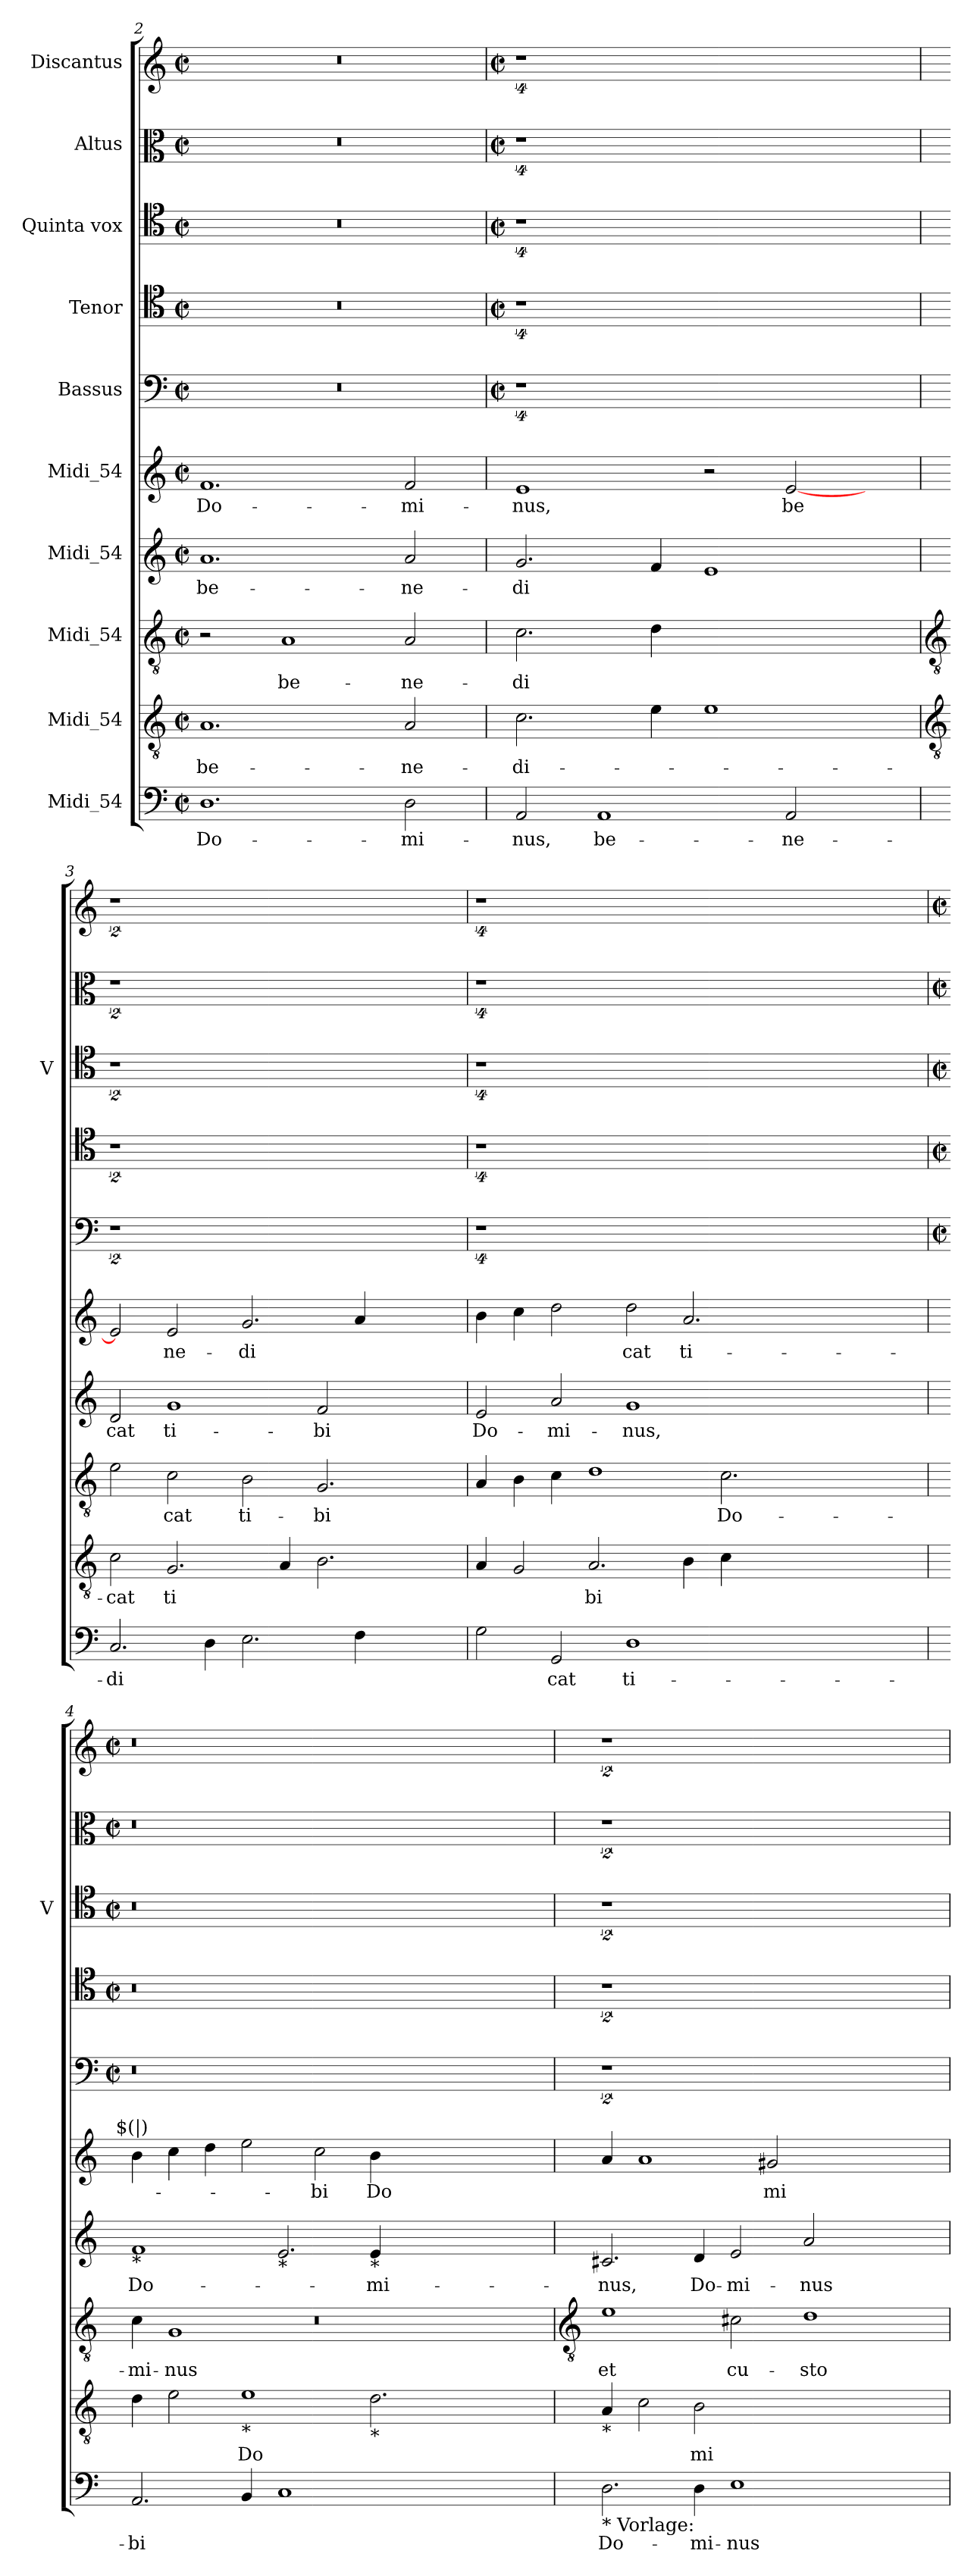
**kern	**text	**kern	**text	**kern	**text	**kern	**text	**kern	**text	**kern	**kern	**kern	**kern	**kern
*part10	*part10	*part9	*part9	*part8	*part8	*part7	*part7	*part6	*part6	*part5	*part4	*part3	*part2	*part1
*staff10	*staff10	*staff9	*staff9	*staff8	*staff8	*staff7	*staff7	*staff6	*staff6	*staff5	*staff4	*staff3	*staff2	*staff1
*I"Midi_54	*	*I"Midi_54	*	*I"Midi_54	*	*I"Midi_54	*	*I"Midi_54	*	*I"Bassus	*I"Tenor	*I"Quinta vox	*I"Altus	*I"Discantus
*	*	*	*	*	*	*	*	*	*	*	*	*I'V	*	*
*clefF4	*	*clefGv2	*	*clefGv2	*	*clefG2	*	*clefG2	*	*clefF4	*clefC4	*clefC4	*clefC3	*clefG2
*k[]	*	*k[]	*	*k[]	*	*k[]	*	*k[]	*	*k[]	*k[]	*k[]	*k[]	*k[]
*C:	*	*C:	*	*C:	*	*C:	*	*C:	*	*C:	*C:	*C:	*C:	*C:
*M4/2	*	*M4/2	*	*M4/2	*	*M4/2	*	*M4/2	*	*M4/2	*M4/2	*M4/2	*M4/2	*M4/2
*met(c|)	*	*met(c|)	*	*met(c|)	*	*met(c|)	*	*met(c|)	*	*met(c|)	*met(c|)	*met(c|)	*met(c|)	*met(c|)
=2	=2	=2	=2	=2	=2	=2	=2	=2	=2	=2	=2	=2	=2	=2
!	!LO:LY:b	!	!LO:LY:b	!	!	!	!LO:LY:b	!	!LO:LY:b	!	!	!	!	!
1.D	Do-	1.A	be-	2r	.	1.a	be-	1.f	Do-	0r	0r	0r	0r	0r
!	!	!	!	!	!LO:LY:b	!	!	!	!	!	!	!	!	!
.	.	.	.	1A	be-	.	.	.	.	.	.	.	.	.
!	!LO:LY:b	!	!LO:LY:b	!	!LO:LY:b	!	!LO:LY:b	!	!LO:LY:b	!	!	!	!	!
2D	-mi-	2A	-ne-	2A	-ne-	2a	-ne-	2f	-mi-	.	.	.	.	.
!!LO:LB:g=z
=3	=3	=3	=3	=3	=3	=3	=3	=3	=3	=3	=3	=3	=3	=3
*	*	*	*	*	*	*	*	*	*	*M4/2	*M4/2	*M4/2	*M4/2	*M4/2
*	*	*	*	*	*	*	*	*	*	*met(c|)	*met(c|)	*met(c|)	*met(c|)	*met(c|)
!	!LO:LY:b	!	!LO:LY:b	!	!LO:LY:b	!	!LO:LY:b	!	!LO:LY:b	!	!	!	!	!
2AA	-nus,	2.c	-di-	2.c	-di-	2.g	-di	1e	-nus,	4%9r	4%9r	4%9r	4%9r	4%9r
!	!LO:LY:b	!	!	!	!	!	!	!	!	!	!	!	!	!
1AA	be-	.	.	.	.	.	.	.	.	.	.	.	.	.
!	!	!	!	!	!	!	!LO:LY:b	!	!	!	!	!	!	!
.	.	4e	.	4d	.	4f	-	.	.	.	.	.	.	.
.	.	1e	.	1ryy	.	1e	.	2r	.	.	.	.	.	.
!	!LO:LY:b	!	!	!	!	!	!	!	!LO:LY:b	!	!	!	!	!
2AA	-ne-	.	.	.	.	.	.	[2e	be-	.	.	.	.	.
4ryy	.	4ryy	.	4ryy	.	4ryy	.	4ryy	.	.	.	.	.	.
!!LO:LB:g=z
=3	=3	=3	=3	=3	=3	=3	=3	=3	=3	=3	=3	=3	=3	=3
*	*	*clefGv2	*	*clefGv2	*	*	*	*	*	*	*	*	*	*
!	!LO:LY:b	!	!LO:LY:b	!	!LO:LY:b	!	!LO:LY:b	!	!LO:LY:b	!	!	!	!	!
2.C	-di	2c	-cat	2e	--	2d	cat	2e]	--	2%5r	2%5r	2%5r	2%5r	2%5r
!	!	!	!LO:LY:b	!	!LO:LY:b	!	!LO:LY:b	!	!LO:LY:b	!	!	!	!	!
.	.	2.G	ti	2c	cat	1g	ti-	2e	ne-	.	.	.	.	.
!	!LO:LY:b	!	!	!	!	!	!	!	!	!	!	!	!	!
4D	-	.	.	.	.	.	.	.	.	.	.	.	.	.
!	!	!	!	!	!LO:LY:b	!	!	!	!LO:LY:b	!	!	!	!	!
2.E	.	.	.	2B	ti-	.	.	2.g	-di	.	.	.	.	.
!	!	!	!LO:LY:b	!	!	!	!	!	!	!	!	!	!	!
.	.	4A	-	.	.	.	.	.	.	.	.	.	.	.
!	!	!	!	!	!LO:LY:b	!	!LO:LY:b	!	!	!	!	!	!	!
.	.	2.B	.	2.G	-bi	2f	-bi	.	.	.	.	.	.	.
!	!	!	!	!	!	!	!	!	!LO:LY:b	!	!	!	!	!
4F	.	.	.	.	.	.	.	4a	-	.	.	.	.	.
2ryy	.	.	.	.	.	2ryy	.	2ryy	.	.	.	.	.	.
.	.	4ryy	.	4ryy	.	.	.	.	.	.	.	.	.	.
=3	=3	=3	=3	=3	=3	=3	=3	=3	=3	=3	=3	=3	=3	=3
!	!LO:LY:b	!	!	!	!	!	!LO:LY:b	!	!	!	!	!	!	!
2G	-	4A	.	4A	.	2e	Do-	4b	.	4%13r	4%13r	4%13r	4%13r	4%13r
!	!	!	!LO:LY:b	!	!	!	!	!	!	!	!	!	!	!
.	.	2G	-	4B	.	.	.	4cc	.	.	.	.	.	.
!	!LO:LY:b	!	!	!	!	!	!LO:LY:b	!	!	!	!	!	!	!
2GG	cat	.	.	4c	.	2a	-mi-	2dd	.	.	.	.	.	.
!	!	!	!LO:LY:b	!	!	!	!	!	!	!	!	!	!	!
.	.	2.A	bi	1d	.	.	.	.	.	.	.	.	.	.
!	!LO:LY:b	!	!	!	!	!	!LO:LY:b	!	!LO:LY:b	!	!	!	!	!
1D	ti-	.	.	.	.	1g	-nus,	2dd	cat	.	.	.	.	.
!	!	!	!	!	!	!	!	!	!LO:LY:b	!	!	!	!	!
.	.	4B	.	.	.	.	.	2.a	ti-	.	.	.	.	.
!	!	!	!	!	!LO:LY:b	!	!	!	!	!	!	!	!	!
.	.	4c	.	2.c	Do-	.	.	.	.	.	.	.	.	.
1ryy	.	1ryy	.	.	.	1ryy	.	.	.	.	.	.	.	.
.	.	.	.	.	.	.	.	1ryy	.	.	.	.	.	.
.	.	.	.	2.ryy	.	.	.	.	.	.	.	.	.	.
4ryy	.	4ryy	.	.	.	4ryy	.	.	.	.	.	.	.	.
!!LO:LB:g=z
=4	=4	=4	=4	=4	=4	=4	=4	=4	=4	=4	=4	=4	=4	=4
*	*	*	*	*	*	*	*	*	*	*M4/2	*M4/2	*M4/2	*M4/2	*M4/2
*	*	*	*	*	*	*	*	*	*	*met(c|)	*met(c|)	*met(c|)	*met(c|)	*met(c|)
!	!	!	!	!	!	!	!	!LO:TX:a:cj:t=$(|)	!	!	!	!	!	!
!	!	!	!	!	!	!LO:TX:b:t=*	!	!	!	!	!	!	!	!
!	!LO:LY:b	!	!	!	!LO:LY:b	!	!LO:LY:b	!	!	!	!	!	!	!
2.AA	-bi	4d	.	4c	-mi-	1f	Do-	4b	.	0r	0r	0r	0r	0r
!	!	!	!	!	!LO:LY:b	!	!	!	!	!	!	!	!	!
.	.	2e	.	1G	-nus	.	.	4cc	.	.	.	.	.	.
.	.	.	.	.	.	.	.	4dd	.	.	.	.	.	.
!	!	!LO:TX:b:t=*	!	!	!	!	!	!	!	!	!	!	!	!
!	!	!	!LO:LY:b	!	!	!	!	!	!	!	!	!	!	!
4BB	.	1e	Do-	.	.	.	.	2ee	.	.	.	.	.	.
!	!	!	!	!	!	!LO:TX:b:t=*	!	!	!	!	!	!	!	!
1C	.	.	.	.	.	2.e	.	.	.	.	.	.	.	.
!	!	!	!	!	!	!	!	!	!LO:LY:b	!	!	!	!	!
.	.	.	.	0r	.	.	.	2cc	-bi	.	.	.	.	.
!	!	!	!	!	!	!LO:TX:b:t=*	!	!	!	!	!	!	!	!
!	!	!LO:TX:b:t=*	!	!	!	!	!	!	!	!	!	!	!	!
!	!	!	!	!	!	!	!LO:LY:b	!	!LO:LY:b	!	!	!	!	!
.	.	2.d	.	.	.	4e	-mi-	4b	Do	.	.	.	.	.
1ryy	.	.	.	.	.	1ryy	.	1ryy	.	1ryy	1ryy	1ryy	1ryy	1ryy
.	.	2.ryy	.	.	.	.	.	.	.	.	.	.	.	.
4ryy	.	.	.	.	.	4ryy	.	4ryy	.	4ryy	4ryy	4ryy	4ryy	4ryy
!!LO:LB:g=z
=4	=4	=4	=4	=4	=4	=4	=4	=4	=4	=4	=4	=4	=4	=4
*	*	*	*	*clefGv2	*	*	*	*	*	*	*	*	*	*
!	!	!LO:TX:b:t=*	!	!	!	!	!	!	!	!	!	!	!	!
!LO:TX:b:t=* Vorlage&colon;	!	!	!	!	!	!	!	!	!	!	!	!	!	!
!	!LO:LY:b	!	!	!	!LO:LY:b	!	!LO:LY:b	!	!	!	!	!	!	!
2.D	Do-	4A	.	1e	et	2.c#X	-nus,	4a	.	2%5r	2%5r	2%5r	2%5r	2%5r
!	!	!	!LO:LY:b	!	!	!	!	!	!	!	!	!	!	!
.	.	2c	--	.	.	.	.	1a	.	.	.	.	.	.
!	!LO:LY:b	!	!LO:LY:b	!	!	!	!LO:LY:b	!	!	!	!	!	!	!
4D	-mi-	2B	mi-	.	.	4d	Do-	.	.	.	.	.	.	.
!	!LO:LY:b	!	!	!	!LO:LY:b	!	!LO:LY:b	!	!	!	!	!	!	!
1E	-nus	.	.	2c#X	cu-	2e	-mi-	.	.	.	.	.	.	.
!	!	!	!	!	!	!	!	!	!LO:LY:b	!	!	!	!	!
.	.	1ryy	.	.	.	.	.	2g#	mi-	.	.	.	.	.
!	!	!	!	!	!LO:LY:b	!	!LO:LY:b	!	!	!	!	!	!	!
.	.	.	.	1d	-sto-	2a	-nus	.	.	.	.	.	.	.
.	.	.	.	.	.	.	.	2.ryy	.	.	.	.	.	.
2ryy	.	.	.	.	.	2ryy	.	.	.	.	.	.	.	.
.	.	4ryy	.	.	.	.	.	.	.	.	.	.	.	.
=	=	=	=	=	=	=	=	=	=	=	=	=	=	=
*-	*-	*-	*-	*-	*-	*-	*-	*-	*-	*-	*-	*-	*-	*-
